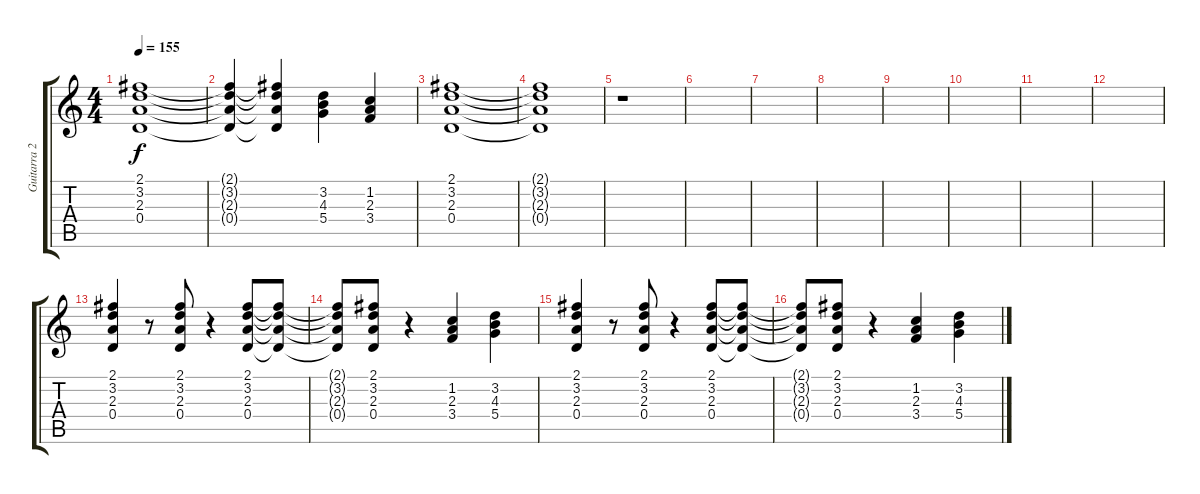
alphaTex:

\track ("Guitarra 2" "Guitarra 2") {instrument electricguitarclean}
\staff {score tabs}
\tuning (E4 B3 G3 D3 A2 E2) {hide}
\ts (4 4)
\tempo 155
\clef g2
\ks c
(2.1 3.2 2.3 0.4).1{dy f} |
(2.1{t} 3.2{t} 2.3{t} 0.4{t}).4 (2.1{t} 3.2{t} 2.3{t} 0.4{t}).4 (3.2 4.3 5.4).4 (1.2 2.3 3.4).4 |
(2.1 3.2 2.3 0.4).1 |
(2.1{t} 3.2{t} 2.3{t} 0.4{t}).1 |
r.1 |
|
|
|
|
|
|
|
(2.1 3.2 2.3 0.4).4 r.8 (2.1 3.2 2.3 0.4).8 r.4 (2.1 3.2 2.3 0.4).8 (2.1{t} 3.2{t} 2.3{t} 0.4{t}).8 |
(2.1{t} 3.2{t} 2.3{t} 0.4{t}).8 (2.1 3.2 2.3 0.4).8 r.4 (1.2 2.3 3.4).4 (3.2 4.3 5.4).4 |
(2.1 3.2 2.3 0.4).4 r.8 (2.1 3.2 2.3 0.4).8 r.4 (2.1 3.2 2.3 0.4).8 (2.1{t} 3.2{t} 2.3{t} 0.4{t}).8 |
(2.1{t} 3.2{t} 2.3{t} 0.4{t}).8 (2.1 3.2 2.3 0.4).8 r.4 (1.2 2.3 3.4).4 (3.2 4.3 5.4).4
